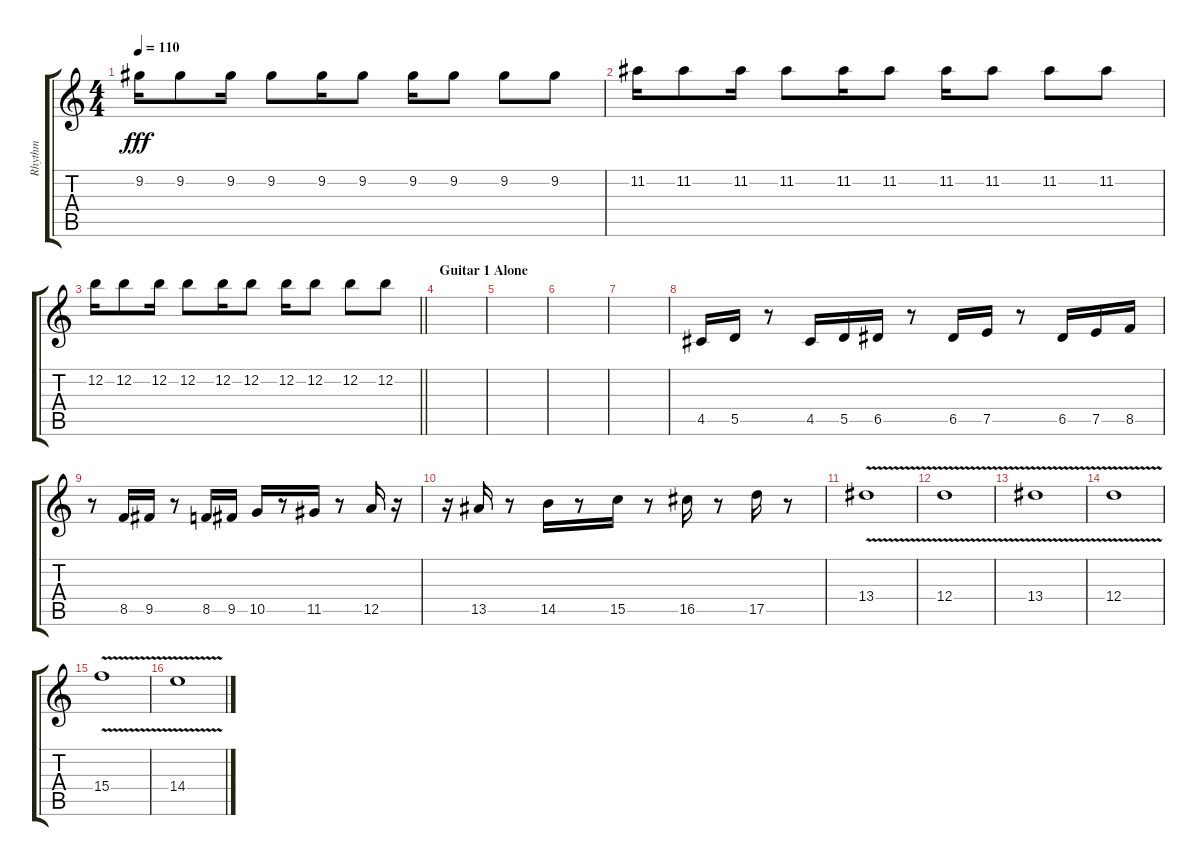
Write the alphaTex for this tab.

\track ("Rhythm" "Rhythm") {instrument overdrivenguitar}
\staff {score tabs}
\tuning (E4 B3 G3 D3 A2 E2) {hide}
\ts (4 4)
\tempo 110
\clef g2
\ks c
9.2.16{dy fff} 9.2.8 9.2.16 9.2.8 9.2.16 9.2.8 9.2.16 9.2.8 9.2.8 9.2.8 |
11.2.16 11.2.8 11.2.16 11.2.8 11.2.16 11.2.8 11.2.16 11.2.8 11.2.8 11.2.8 |
\barLineRight lightlight
12.2.16 12.2.8 12.2.16 12.2.8 12.2.16 12.2.8 12.2.16 12.2.8 12.2.8 12.2.8 |
\section ("" "Guitar 1 Alone")
|
|
|
|
4.5.16 5.5.16 r.8 4.5.16 5.5.16 6.5.16 r.8 6.5.16 7.5.16 r.8 6.5.16 7.5.16 8.5.16 |
r.8 8.5.16 9.5.16 r.8 8.5.16 9.5.16 10.5.16 r.8 11.5.16 r.8 12.5.16 r.16 |
r.16 13.5.16 r.8 14.5.16 r.8 15.5.16 r.8 16.5.16 r.8 17.5.16 r.8 |
13.4{v}.1 |
12.4{v}.1 |
13.4{v}.1 |
12.4{v}.1 |
15.4{v}.1 |
14.4{v}.1
